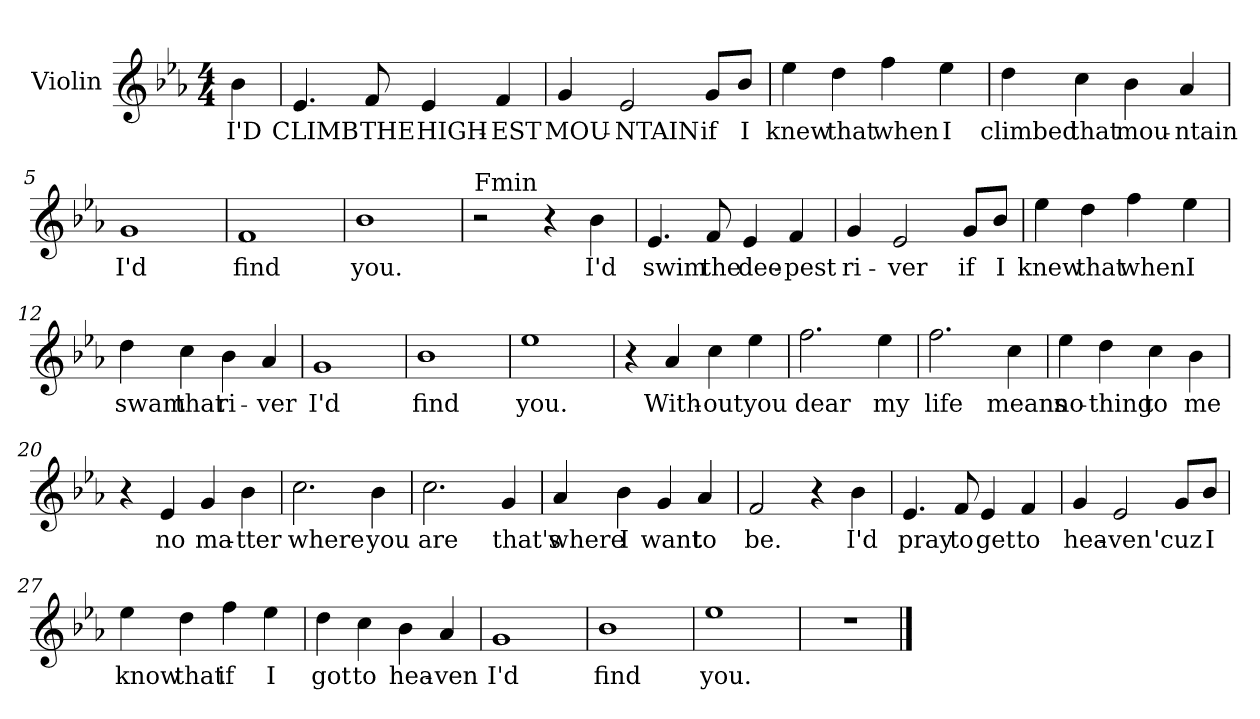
**kern	**text
*part1	*part1
*staff1	*staff1
*I"Violin	*
*I'Vln	*
*clefG2	*
*k[b-e-a-]	*
*E-:	*
*M4/4	*
=	=
4b-\	I'D
=1	=1
4.e-/	CLIMB
8f/	THE
4e-/	HIGH-
4f/	-EST
=2	=2
4g/	MOU-
2e-/	-NTAIN
8g/L	if
8b-/J	I
=3	=3
4ee-\	knew
4dd\	that
4ff\	when
4ee-\	I
!!LO:LB:g=z
=4	=4
4dd\	climbed
4cc\	that
4b-\	mou-
4a-/	-ntain
=5	=5
1g	I'd
=6	=6
1f	find
=7	=7
1b-	you.
!!LO:LB:g=z
=8	=8
!LO:TX:a:t=Fmin	!
2r	.
4r	.
4b-\	I'd
=9	=9
4.e-/	swim
8f/	the
4e-/	dee-
4f/	-pest
=10	=10
4g/	ri-
2e-/	-ver
8g/L	if
8b-/J	I
=11	=11
4ee-\	knew
4dd\	that
4ff\	when
4ee-\	I
!!LO:LB:g=z
=12	=12
4dd\	swam
4cc\	that
4b-\	ri-
4a-/	-ver
=13	=13
1g	I'd
=14	=14
1b-	find
=15	=15
1ee-	you.
!!LO:LB:g=z
=16	=16
4r	.
4a-/	With-
4cc\	-out
4ee-\	you
=17	=17
2.ff\	dear
4ee-\	my
=18	=18
2.ff\	life
4cc\	means
=19	=19
4ee-\	no-
4dd\	-thing
4cc\	to
4b-\	me
!!LO:LB:g=z
=20	=20
4r	.
4e-/	no
4g/	ma-
4b-\	-tter
=21	=21
2.cc\	where
4b-\	you
=22	=22
2.cc\	are
4g/	that's
=23	=23
4a-/	where
4b-\	I
4g/	want
4a-/	to
=24	=24
2f/	be.
4r	.
4b-\	I'd
=25	=25
4.e-/	pray
8f/	to
4e-/	get
4f/	to
!!LO:LB:g=z
=26	=26
4g/	hea-
2e-/	-ven
8g/L	'cuz
8b-/J	I
=27	=27
4ee-\	know
4dd\	that
4ff\	if
4ee-\	I
=28	=28
4dd\	got
4cc\	to
4b-\	hea-
4a-/	-ven
=29	=29
1g	I'd
=30	=30
1b-	find
=31	=31
1ee-	you.
=32	=32
1r	.
==	==
*-	*-
